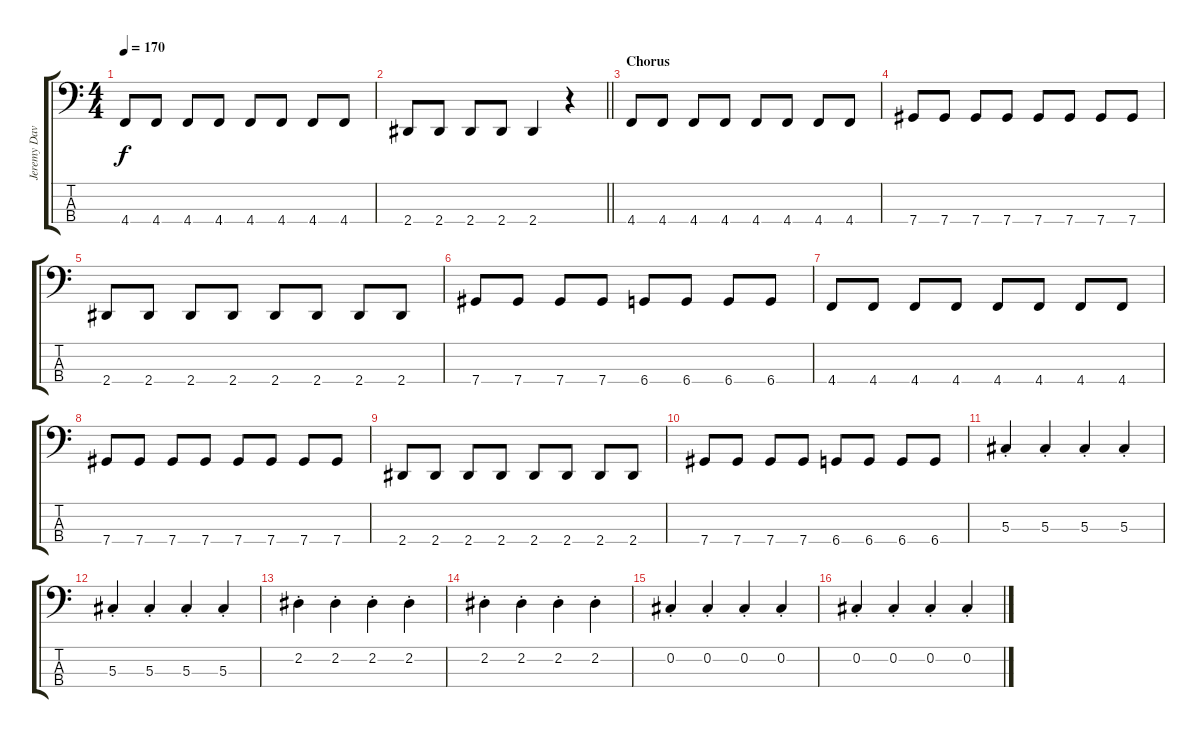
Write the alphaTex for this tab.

\track ("Jeremy Davis (Bass)" "Jeremy Dav") {instrument electricbassfinger}
\staff {score tabs}
\tuning (Gb2 Db2 Ab1 Db1) {hide}
\ts (4 4)
\section ("" "")
\tempo 170
\clef f4
\ks c
4.4.8{dy f} 4.4.8 4.4.8 4.4.8 4.4.8 4.4.8 4.4.8 4.4.8 |
\barLineRight lightlight
2.4.8 2.4.8 2.4.8 2.4.8 2.4.4 r.4 |
\section ("" "Chorus")
4.4.8 4.4.8 4.4.8 4.4.8 4.4.8 4.4.8 4.4.8 4.4.8 |
7.4.8 7.4.8 7.4.8 7.4.8 7.4.8 7.4.8 7.4.8 7.4.8 |
2.4.8 2.4.8 2.4.8 2.4.8 2.4.8 2.4.8 2.4.8 2.4.8 |
7.4.8 7.4.8 7.4.8 7.4.8 6.4.8 6.4.8 6.4.8 6.4.8 |
4.4.8 4.4.8 4.4.8 4.4.8 4.4.8 4.4.8 4.4.8 4.4.8 |
7.4.8 7.4.8 7.4.8 7.4.8 7.4.8 7.4.8 7.4.8 7.4.8 |
2.4.8 2.4.8 2.4.8 2.4.8 2.4.8 2.4.8 2.4.8 2.4.8 |
7.4.8 7.4.8 7.4.8 7.4.8 6.4.8 6.4.8 6.4.8 6.4.8 |
5.3{st}.4 5.3{st}.4 5.3{st}.4 5.3{st}.4 |
5.3{st}.4 5.3{st}.4 5.3{st}.4 5.3{st}.4 |
2.2{st}.4 2.2{st}.4 2.2{st}.4 2.2{st}.4 |
2.2{st}.4 2.2{st}.4 2.2{st}.4 2.2{st}.4 |
0.2{st}.4 0.2{st}.4 0.2{st}.4 0.2{st}.4 |
0.2{st}.4 0.2{st}.4 0.2{st}.4 0.2{st}.4
